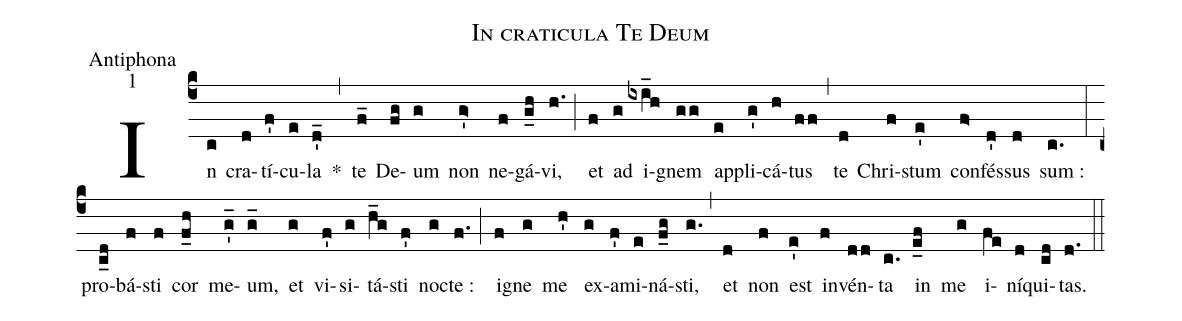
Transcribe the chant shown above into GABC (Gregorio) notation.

name:In craticula Te Deum;
office-part:Antiphona;
mode:1;
%%
(c4) In(c) cra(d)tí(f')cu(e)la(d'_) *(,) te(f_) De(fg)um(g) non(g'>) ne(f)gá(g_h)vi,(h.) (;) et(f) ad(g) i(ixi_h)gnem(gg) ap(e)pli(g')cá(h)tus(ff) (,) te(d) Chri(f)stum(e') con(f>)fés(d')sus(d) sum :(c.) (:) pro(c_d)bá(f)sti(f) cor(f_h) me(g'_)um,(g_) et(g) vi(f')si(g)tá(h_g)sti(f') no(g)cte :(f.) (;) i(f)gne(g) me(h') ex(g)a(f')mi(e)ná(f_g)sti,(g.) (,) et(d) non(f) est(e') in(f)vén(dd)ta(c.) in(e_f) me(g) i(fe)ní(d)qui(cd)tas.(d.) (::)
